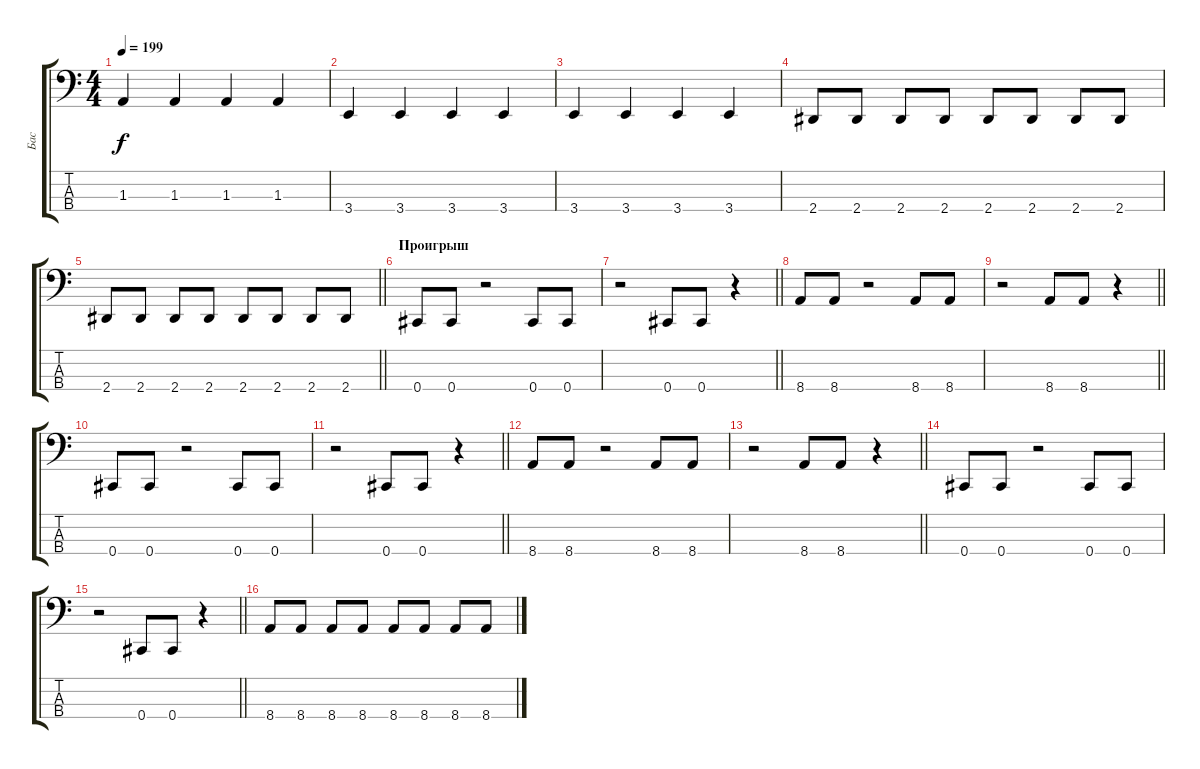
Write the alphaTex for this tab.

\track ("Бас" "Бас") {instrument electricbassfinger}
\staff {score tabs}
\tuning (Gb2 Db2 Ab1 Db1) {hide}
\ts (4 4)
\tempo 199
\clef f4
\ks c
1.3.4{dy f} 1.3.4 1.3.4 1.3.4 |
3.4.4 3.4.4 3.4.4 3.4.4 |
3.4.4 3.4.4 3.4.4 3.4.4 |
2.4.8 2.4.8 2.4.8 2.4.8 2.4.8 2.4.8 2.4.8 2.4.8 |
\barLineRight lightlight
2.4.8 2.4.8 2.4.8 2.4.8 2.4.8 2.4.8 2.4.8 2.4.8 |
\section ("" "Проигрыш")
0.4.8 0.4.8 r.2 0.4.8 0.4.8 |
\barLineRight lightlight
r.2 0.4.8 0.4.8 r.4 |
8.4.8 8.4.8 r.2 8.4.8 8.4.8 |
\barLineRight lightlight
r.2 8.4.8 8.4.8 r.4 |
0.4.8 0.4.8 r.2 0.4.8 0.4.8 |
\barLineRight lightlight
r.2 0.4.8 0.4.8 r.4 |
8.4.8 8.4.8 r.2 8.4.8 8.4.8 |
\barLineRight lightlight
r.2 8.4.8 8.4.8 r.4 |
0.4.8 0.4.8 r.2 0.4.8 0.4.8 |
\barLineRight lightlight
r.2 0.4.8 0.4.8 r.4 |
8.4.8 8.4.8 8.4.8 8.4.8 8.4.8 8.4.8 8.4.8 8.4.8
